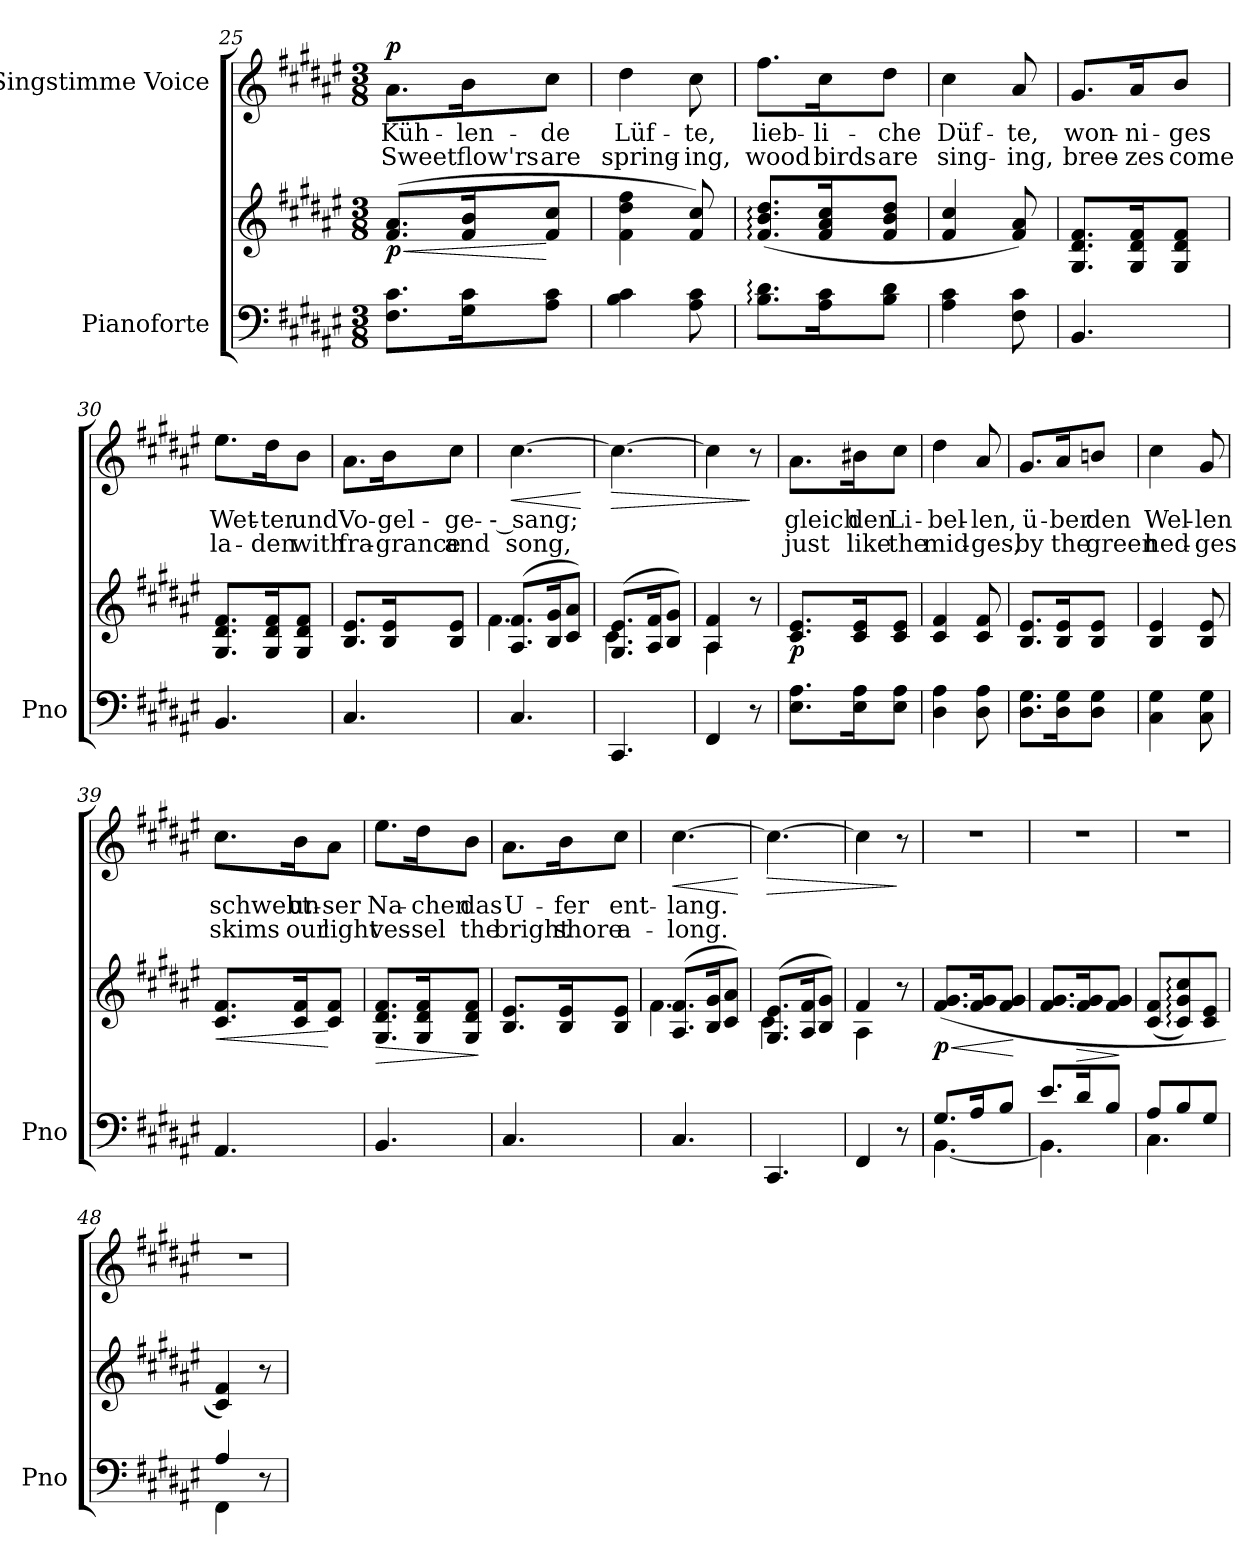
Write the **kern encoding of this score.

**kern	**kern	**dynam	**kern	**text	**text	**dynam
*part2	*part2	*part2	*part1	*part1	*part1	*part1
*staff3	*staff2	*staff2/3	*staff1	*staff1	*staff1	*staff1
*I"Pianoforte	*	*	*I"Singstimme Voice	*	*	*
*I'Pno	*	*	*	*	*	*
*clefF4	*clefG2	*	*clefG2	*	*	*
*k[f#c#g#d#a#e#]	*k[f#c#g#d#a#e#]	*	*k[f#c#g#d#a#e#]	*	*	*
*M3/8	*M3/8	*	*M3/8	*	*	*
=25	=25	=25	=25	=25	=25	=25
!	!	!LO:HP:b	!	!LO:LY:b	!LO:LY:b	!
!	!	!LO:DY:n=1:b	!	!	!	!LO:DY:a
8.F#\ 8.c#\L	(>8.f#/ 8.a#/L	< p	8.a#\L	Küh-	Sweet	p
!	!	!	!	!LO:LY:b	!LO:LY:b	!
16G#\ 16c#\K	16f#/ 16b/K	.	16b\K	-len-	flow'rs	.
!	!	!	!	!LO:LY:b	!LO:LY:b	!
8A#\ 8c#\J	8f#/ 8cc#/J	[	8cc#\J	-de	are	.
=26	=26	=26	=26	=26	=26	=26
!	!	!	!	!LO:LY:b	!LO:LY:b	!
4B\ 4c#\	4f#\ 4dd#\ 4ff#\	.	4dd#\	Lüf-	spring-	.
!	!	!	!	!LO:LY:b	!LO:LY:b	!
8A#\ 8c#\	8f#/ 8cc#/)	.	8cc#\	-te,	-ing,	.
=27	=27	=27	=27	=27	=27	=27
!	!	!	!	!LO:LY:b	!LO:LY:b	!
8.B\: 8.d#\:L	(>8.f#/: 8.b/: 8.dd#/:L	.	8.ff#\L	lieb-	wood	.
!	!	!	!	!LO:LY:b	!LO:LY:b	!
16A#\ 16c#\K	16f#/ 16a#/ 16cc#/K	.	16cc#\K	-li-	birds	.
!	!	!	!	!LO:LY:b	!LO:LY:b	!
8B\ 8d#\J	8f#/ 8b/ 8dd#/J	.	8dd#\J	-che	are	.
=28	=28	=28	=28	=28	=28	=28
!	!	!	!	!LO:LY:b	!LO:LY:b	!
4A#\ 4c#\	4f#/ 4cc#/	.	4cc#\	Düf-	sing-	.
!	!	!	!	!LO:LY:b	!LO:LY:b	!
8F#\ 8c#\	8f#/ 8a#/)	.	8a#/	-te,	-ing,	.
=29	=29	=29	=29	=29	=29	=29
!	!	!	!	!LO:LY:b	!LO:LY:b	!
4.BB/	8.G#/ 8.d#/ 8.f#/L	.	8.g#/L	won-	bree-	.
!	!	!	!	!LO:LY:b	!LO:LY:b	!
.	16G#/ 16d#/ 16f#/K	.	16a#/K	-ni-	-zes	.
!	!	!	!	!LO:LY:b	!LO:LY:b	!
.	8G#/ 8d#/ 8f#/J	.	8b/J	-ges	come	.
=30	=30	=30	=30	=30	=30	=30
!	!	!	!	!LO:LY:b	!LO:LY:b	!
4.BB/	8.G#/ 8.d#/ 8.f#/L	.	8.ee#\L	Wet-	la-	.
!	!	!	!	!LO:LY:b	!LO:LY:b	!
.	16G#/ 16d#/ 16f#/K	.	16dd#\K	-ter	-den	.
!	!	!	!	!LO:LY:b	!LO:LY:b	!
.	8G#/ 8d#/ 8f#/J	.	8b\J	und	with	.
=31	=31	=31	=31	=31	=31	=31
!	!	!	!	!LO:LY:b	!LO:LY:b	!
4.C#/	8.B/ 8.e#/L	.	8.a#\L	Vo-	fra-	.
!	!	!	!	!LO:LY:b	!LO:LY:b	!
.	16B/ 16e#/K	.	16b\K	-gel-	-grance	.
!	!	!	!	!LO:LY:b	!LO:LY:b	!
.	8B/ 8e#/J	.	8cc#\J	-ge-	and	.
!!LO:PB:g=z
=32	=32	=32	=32	=32	=32	=32
*	*^	*	*	*	*	*
!	!	!	!	!	!LO:LY:b	!LO:LY:b	!LO:HP:b
4.C#/	(<8.A#/ 8.f#/L	4.f#\	.	[4.cc#\	-- sang;	song,	<
.	16B/ 16g#/K	.	.	.	.	.	.
.	8c#/ 8a#/J)	.	.	.	.	.	.
*	*v	*v	*	*	*	*	*
.	.	.	.	.	.	[
=33	=33	=33	=33	=33	=33	=33
*	*^	*	*	*	*	*
!	!	!	!	!	!	!	!LO:HP:b
4.CC#/	(<8.G#/ 8.e#/L	4.c#\	.	4.cc#\_	.	.	>
.	16A#/ 16f#/K	.	.	.	.	.	.
.	8B/ 8g#/J)	.	.	.	.	.	.
=34	=34	=34	=34	=34	=34	=34	=34
4FF#/	4A#/ 4f#/	4A#\	.	4cc#\]	.	.	.
8r	8r	8ryy	.	8r	.	.	]
=35	=35	=35	=35	=35	=35	=35	=35
!	!	!	!LO:DY:b	!	!LO:LY:b	!LO:LY:b	!
*	*v	*v	*	*	*	*	*
8.E#\ 8.A#\L	8.c#/ 8.e#/L	p	8.a#\L	gleich	just	.
!	!	!	!	!LO:LY:b	!LO:LY:b	!
16E#\ 16A#\K	16c#/ 16e#/K	.	16b#X\K	den	like	.
!	!	!	!	!LO:LY:b	!LO:LY:b	!
8E#\ 8A#\J	8c#/ 8e#/J	.	8cc#\J	Li-	the	.
=36	=36	=36	=36	=36	=36	=36
!	!	!	!	!LO:LY:b	!LO:LY:b	!
4D#\ 4A#\	4c#/ 4f#/	.	4dd#\	-bel-	mid-	.
!	!	!	!	!LO:LY:b	!LO:LY:b	!
8D#\ 8A#\	8c#/ 8f#/	.	8a#/	-len,	-ges,	.
=37	=37	=37	=37	=37	=37	=37
!	!	!	!	!LO:LY:b	!LO:LY:b	!
8.D#\ 8.G#\L	8.B/ 8.e#/L	.	8.g#/L	ü-	by	.
!	!	!	!	!LO:LY:b	!LO:LY:b	!
16D#\ 16G#\K	16B/ 16e#/K	.	16a#/K	-ber	the	.
!	!	!	!	!LO:LY:b	!LO:LY:b	!
8D#\ 8G#\J	8B/ 8e#/J	.	8bn/J	den	green	.
=38	=38	=38	=38	=38	=38	=38
!	!	!	!	!LO:LY:b	!LO:LY:b	!
4C#\ 4G#\	4B/ 4e#/	.	4cc#\	Wel-	hed-	.
!	!	!	!	!LO:LY:b	!LO:LY:b	!
8C#\ 8G#\	8B/ 8e#/	.	8g#/	-len	-ges	.
=39	=39	=39	=39	=39	=39	=39
!	!	!LO:HP:b	!	!LO:LY:b	!LO:LY:b	!
4.AA#/	8.c#/ 8.f#/L	<	8.cc#\L	schwebt	skims	.
!	!	!	!	!LO:LY:b	!LO:LY:b	!
.	16c#/ 16f#/K	.	16b\K	un-	our	.
!	!	!	!	!LO:LY:b	!LO:LY:b	!
.	8c#/ 8f#/J	[	8a#\J	-ser	light	.
!!LO:LB:g=z
=40	=40	=40	=40	=40	=40	=40
!	!	!LO:HP:b	!	!LO:LY:b	!LO:LY:b	!
4.BB/	8.G#/ 8.d#/ 8.f#/L	>	8.ee#\L	Na-	ves-	.
!	!	!	!	!LO:LY:b	!LO:LY:b	!
.	16G#/ 16d#/ 16f#/K	.	16dd#\K	-chen	-sel	.
!	!	!	!	!LO:LY:b	!LO:LY:b	!
.	8G#/ 8d#/ 8f#/J	.	8b\J	das	the	.
.	.	]	.	.	.	.
=41	=41	=41	=41	=41	=41	=41
!	!	!	!	!LO:LY:b	!LO:LY:b	!
4.C#/	8.B/ 8.e#/L	.	8.a#\L	U-	bright	.
!	!	!	!	!LO:LY:b	!LO:LY:b	!
.	16B/ 16e#/K	.	16b\K	-fer	shore	.
!	!	!	!	!LO:LY:b	!LO:LY:b	!
.	8B/ 8e#/J	.	8cc#\J	ent-	a-	.
=42	=42	=42	=42	=42	=42	=42
*	*^	*	*	*	*	*
!	!	!	!	!	!LO:LY:b	!LO:LY:b	!LO:HP:b
4.C#/	(<8.A#/ 8.f#/L	4.f#\	.	[4.cc#\	-lang.	-long.	<
.	16B/ 16g#/K	.	.	.	.	.	.
.	8c#/ 8a#/J)	.	.	.	.	.	.
*	*v	*v	*	*	*	*	*
.	.	.	.	.	.	[
=43	=43	=43	=43	=43	=43	=43
*	*^	*	*	*	*	*
!	!	!	!	!	!	!	!LO:HP:b
4.CC#/	(<8.G#/ 8.e#/L	4.c#\	.	4.cc#\_	.	.	>
.	16A#/ 16f#/K	.	.	.	.	.	.
.	8B/ 8g#/J)	.	.	.	.	.	.
=44	=44	=44	=44	=44	=44	=44	=44
4FF#/	4f#/	4A#\	.	4cc#\]	.	.	.
8r	8r	8ryy	.	8r	.	.	]
=45	=45	=45	=45	=45	=45	=45	=45
*^	*	*	*	*	*	*	*
!	!	!	!	!LO:HP:b	!	!	!	!
!	!	!	!	!LO:DY:n=1:b	!	!	!	!
*	*	*v	*v	*	*	*	*	*
8.G#/L	[4.BB\	(>8.f#/ 8.g#/L	< p	4.r	.	.	.
16A#/K	.	16f#/ 16g#/K	.	.	.	.	.
8B/J	.	8f#/ 8g#/J	.	.	.	.	.
*v	*v	*	*	*	*	*	*
.	.	[	.	.	.	.
=46	=46	=46	=46	=46	=46	=46
*^	*	*	*	*	*	*
8.e#/L	4.BB\]	8.f#/ 8.g#/L	.	4.r	.	.	.
!	!	!	!LO:HP:b	!	!	!	!
16d#/K	.	16f#/ 16g#/K	>	.	.	.	.
8B/J	.	8f#/ 8g#/J	.	.	.	.	.
*v	*v	*	*	*	*	*	*
.	.	]	.	.	.	.
=47	=47	=47	=47	=47	=47	=47
*^	*	*	*	*	*	*
8A#/L	4.C#\	(<8c#/ 8f#/L	.	4.r	.	.	.
8B/	.	8c#/: 8g#/: 8cc#/:)	.	.	.	.	.
8G#/J	.	8c#/ 8e#/J	.	.	.	.	.
=48	=48	=48	=48	=48	=48	=48	=48
4A#/	4FF#\	4c#/ 4f#/)	.	4.r	.	.	.
8r	8ryy	8r	.	.	.	.	.
*v	*v	*	*	*	*	*	*
=	=	=	=	=	=	=
*-	*-	*-	*-	*-	*-	*-
